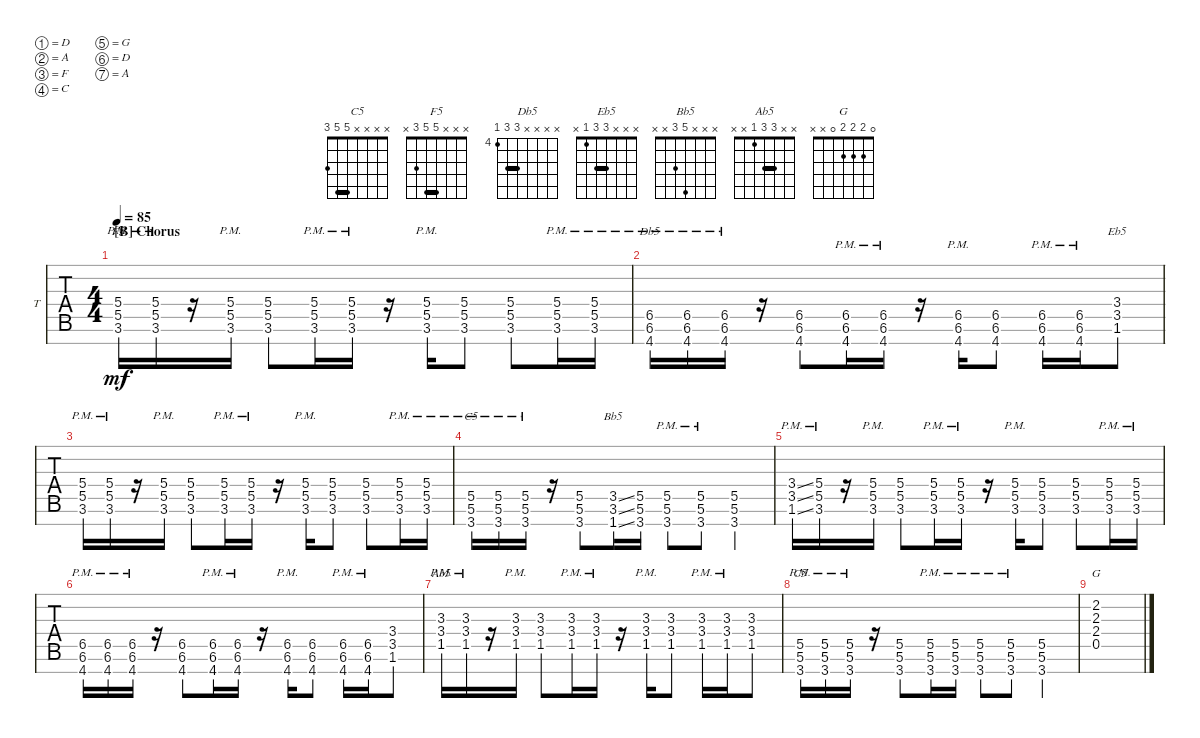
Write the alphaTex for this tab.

\defaultSystemsLayout 4
\bracketExtendMode groupsimilarinstruments
\firstSystemTrackNameOrientation horizontal
\otherSystemsTrackNameOrientation horizontal
\track ("Guitar-Timo" "T") {solo instrument overdrivenguitar}
\staff {tabs}
\tuning (D4 A3 F3 C3 G2 D2 A1)
\chord ("C5" x x x x 5 5 3) {showfingering false barre 5}
\chord ("F5" x x x 5 5 3 x) {showfingering false barre 5}
\chord ("Db5" x x x x 6 6 4) {firstfret 4 showfingering false barre 6}
\chord ("Eb5" x x x 3 3 1 x) {showfingering false barre 3}
\chord ("Bb5" x x x 5 3 x x) {showfingering false}
\chord ("Ab5" x x 3 3 1 x x) {showfingering false barre 3}
\chord ("G" 0 2 2 2 0 x x) {showfingering false}
\ts (4 4)
\section ("B" "Chorus")
\tempo 85
\clef g2
\scale
1.03909
\ks c
(3.6{pm} 5.5{pm} 5.4{pm}).16{ch "F5" dy mf} (3.6{pm} 5.5{pm} 5.4{pm}).16 r.16 (3.6{pm} 5.5{pm} 5.4{pm}).16 (3.6 5.5 5.4).8 (3.6{pm} 5.5{pm} 5.4{pm}).16 (3.6{pm} 5.5{pm} 5.4{pm}).16 r.16 (3.6{pm} 5.5{pm} 5.4{pm}).16 (3.6 5.5 5.4).8 (3.6 5.5 5.4).8 (3.6{pm} 5.5{pm} 5.4{pm}).16 (3.6{pm} 5.5{pm} 5.4{pm}).16 |
\scale
0.960908 (4.7{pm} 6.6{pm} 6.5{pm}).16{ch "Db5"} (4.7{pm} 6.6{pm} 6.5{pm}).16 (4.7{pm} 6.6{pm} 6.5{pm}).16 r.16 (4.7 6.6 6.5).8 (4.7{pm} 6.6{pm} 6.5{pm}).16 (4.7{pm} 6.6{pm} 6.5{pm}).16 r.16 (4.7{pm} 6.6{pm} 6.5{pm}).16 (4.7 6.6 6.5).8 (4.7{pm} 6.6{pm} 6.5{pm}).16 (4.7{pm} 6.6{pm} 6.5{pm}).16 (1.6 3.5 3.4).8{ch "Eb5"} |
\scale
1.03909 (3.6{pm} 5.5{pm} 5.4{pm}).16 (3.6{pm} 5.5{pm} 5.4{pm}).16 r.16 (3.6{pm} 5.5{pm} 5.4{pm}).16 (3.6 5.5 5.4).8 (3.6{pm} 5.5{pm} 5.4{pm}).16 (3.6{pm} 5.5{pm} 5.4{pm}).16 r.16 (3.6{pm} 5.5{pm} 5.4{pm}).16 (3.6 5.5 5.4).8 (3.6 5.5 5.4).8 (3.6{pm} 5.5{pm} 5.4{pm}).16 (3.6{pm} 5.5{pm} 5.4{pm}).16 |
\scale
0.960908 (3.7{pm} 5.6{pm} 5.5{pm}).16{ch "C5"} (3.7{pm} 5.6{pm} 5.5{pm}).16 (3.7{pm} 5.6{pm} 5.5{pm}).16 r.16 (3.7 5.6 5.5).8 (1.7{ss} 3.6{ss} 3.5{ss}).16{ch "Bb5"} (3.7 5.6 5.5).16 (3.7{pm} 5.6{pm} 5.5{pm}).8 (3.7{pm} 5.6{pm} 5.5{pm}).8 (3.7 5.6 5.5).4 |
\scale
1.03909 (1.6{ss pm} 3.5{ss pm} 3.4{ss pm}).16 (3.6{pm} 5.5{pm} 5.4{pm}).16 r.16 (3.6{pm} 5.5{pm} 5.4{pm}).16 (3.6 5.5 5.4).8 (3.6{pm} 5.5{pm} 5.4{pm}).16 (3.6{pm} 5.5{pm} 5.4{pm}).16 r.16 (3.6{pm} 5.5{pm} 5.4{pm}).16 (3.6 5.5 5.4).8 (3.6 5.5 5.4).8 (3.6{pm} 5.5{pm} 5.4{pm}).16 (3.6{pm} 5.5{pm} 5.4{pm}).16 |
\scale
0.960908 (4.7{pm} 6.6{pm} 6.5{pm}).16 (4.7{pm} 6.6{pm} 6.5{pm}).16 (4.7{pm} 6.6{pm} 6.5{pm}).16 r.16 (4.7 6.6 6.5).8 (4.7{pm} 6.6{pm} 6.5{pm}).16 (4.7{pm} 6.6{pm} 6.5{pm}).16 r.16 (4.7{pm} 6.6{pm} 6.5{pm}).16 (4.7 6.6 6.5).8 (4.7{pm} 6.6{pm} 6.5{pm}).16 (4.7{pm} 6.6{pm} 6.5{pm}).16 (1.6 3.5 3.4).8 |
\scale
1.03909 (1.5{pm} 3.4{pm} 3.3{pm}).16{ch "Ab5"} (1.5{pm} 3.4{pm} 3.3{pm}).16 r.16 (1.5{pm} 3.4{pm} 3.3{pm}).16 (1.5 3.4 3.3).8 (1.5{pm} 3.4{pm} 3.3{pm}).16 (1.5{pm} 3.4{pm} 3.3{pm}).16 r.16 (1.5{pm} 3.4{pm} 3.3{pm}).16 (1.5 3.4 3.3).8 (1.5{pm} 3.4{pm} 3.3{pm}).16 (1.5{pm} 3.4{pm} 3.3{pm}).16 (1.5 3.4 3.3).8 |
\scale
0.960908 (3.7{pm} 5.6{pm} 5.5{pm}).16{ch "C5"} (3.7{pm} 5.6{pm} 5.5{pm}).16 (3.7{pm} 5.6{pm} 5.5{pm}).16 r.16 (3.7 5.6 5.5).8 (3.7{pm} 5.6{pm} 5.5{pm}).16 (3.7{pm} 5.6{pm} 5.5{pm}).16 (3.7{pm} 5.6{pm} 5.5{pm}).8 (3.7{pm} 5.6{pm} 5.5{pm}).8 (3.7 5.6 5.5).4 |
\scale
1.03909 (0.5 2.4 2.3 2.2).1{ch "G"} |
\scale
0.960908 |
\scale
1.03909 |
\scale
0.960908 |
\scale
1.03909 |
\scale
0.960908 |
\scale
1.03909
